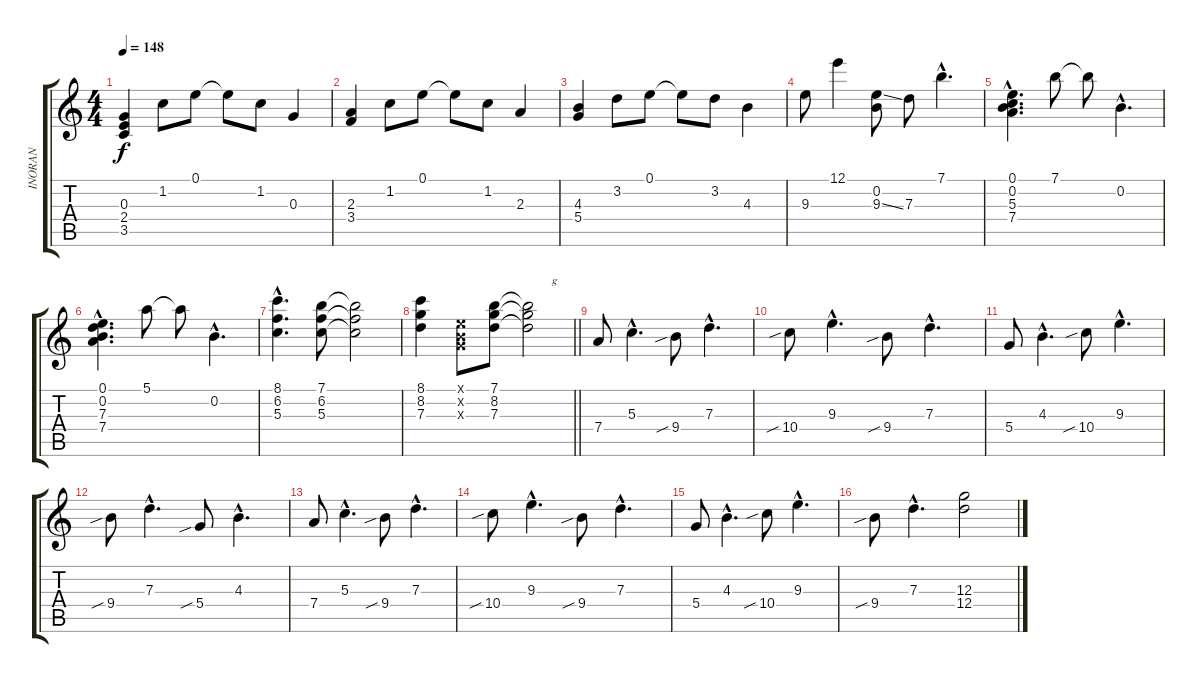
\track ("INORAN" "INORAN") {instrument distortionguitar}
\staff {score tabs}
\tuning (E4 B3 G3 D3 A2 E2) {hide}
\ts (4 4)
\tempo 148
\clef g2
\ks c
(0.3 2.4 3.5).4{dy f} 1.2.8 0.1.8 0.1{t}.8 1.2.8 0.3.4 |
(2.3 3.4).4 1.2.8 0.1.8 0.1{t}.8 1.2.8 2.3.4 |
(4.3 5.4).4 3.2.8 0.1.8 0.1{t}.8 3.2.8 4.3.4 |
9.3.8 12.1.4 (0.2 9.3{ss}).8 7.3.8 7.1{hac}.4{d} |
(0.1{hac} 0.2{hac} 5.3{hac} 7.4{hac}).4{d} 7.1.8 7.1{t}.8 0.2{hac}.4{d} |
(0.1{hac} 0.2{hac} 7.3{hac} 7.4{hac}).4{d} 5.1.8 5.1{t}.8 0.2{hac}.4{d} |
(8.1{hac} 6.2{hac} 5.3{hac}).4{d} (7.1 6.2 5.3).8 (7.1{t} 6.2{t} 5.3{t}).2 |
\barLineRight lightlight
(8.1 8.2 7.3).4 (0.1{x} 0.2{x} 0.3{x}).8 (7.1 8.2 7.3).8 (7.1{t} 8.2{t} 7.3{t}).2{txt "        g"} |
7.4.8 5.3{hac}.4{d} 9.4{sib}.8 7.3{hac}.4{d} |
10.4{sib}.8 9.3{hac}.4{d} 9.4{sib}.8 7.3{hac}.4{d} |
5.4.8 4.3{hac}.4{d} 10.4{sib}.8 9.3{hac}.4{d} |
9.4{sib}.8 7.3{hac}.4{d} 5.4{sib}.8 4.3{hac}.4{d} |
7.4.8 5.3{hac}.4{d} 9.4{sib}.8 7.3{hac}.4{d} |
10.4{sib}.8 9.3{hac}.4{d} 9.4{sib}.8 7.3{hac}.4{d} |
5.4.8 4.3{hac}.4{d} 10.4{sib}.8 9.3{hac}.4{d} |
9.4{sib}.8 7.3{hac}.4{d} (12.3 12.4).2
